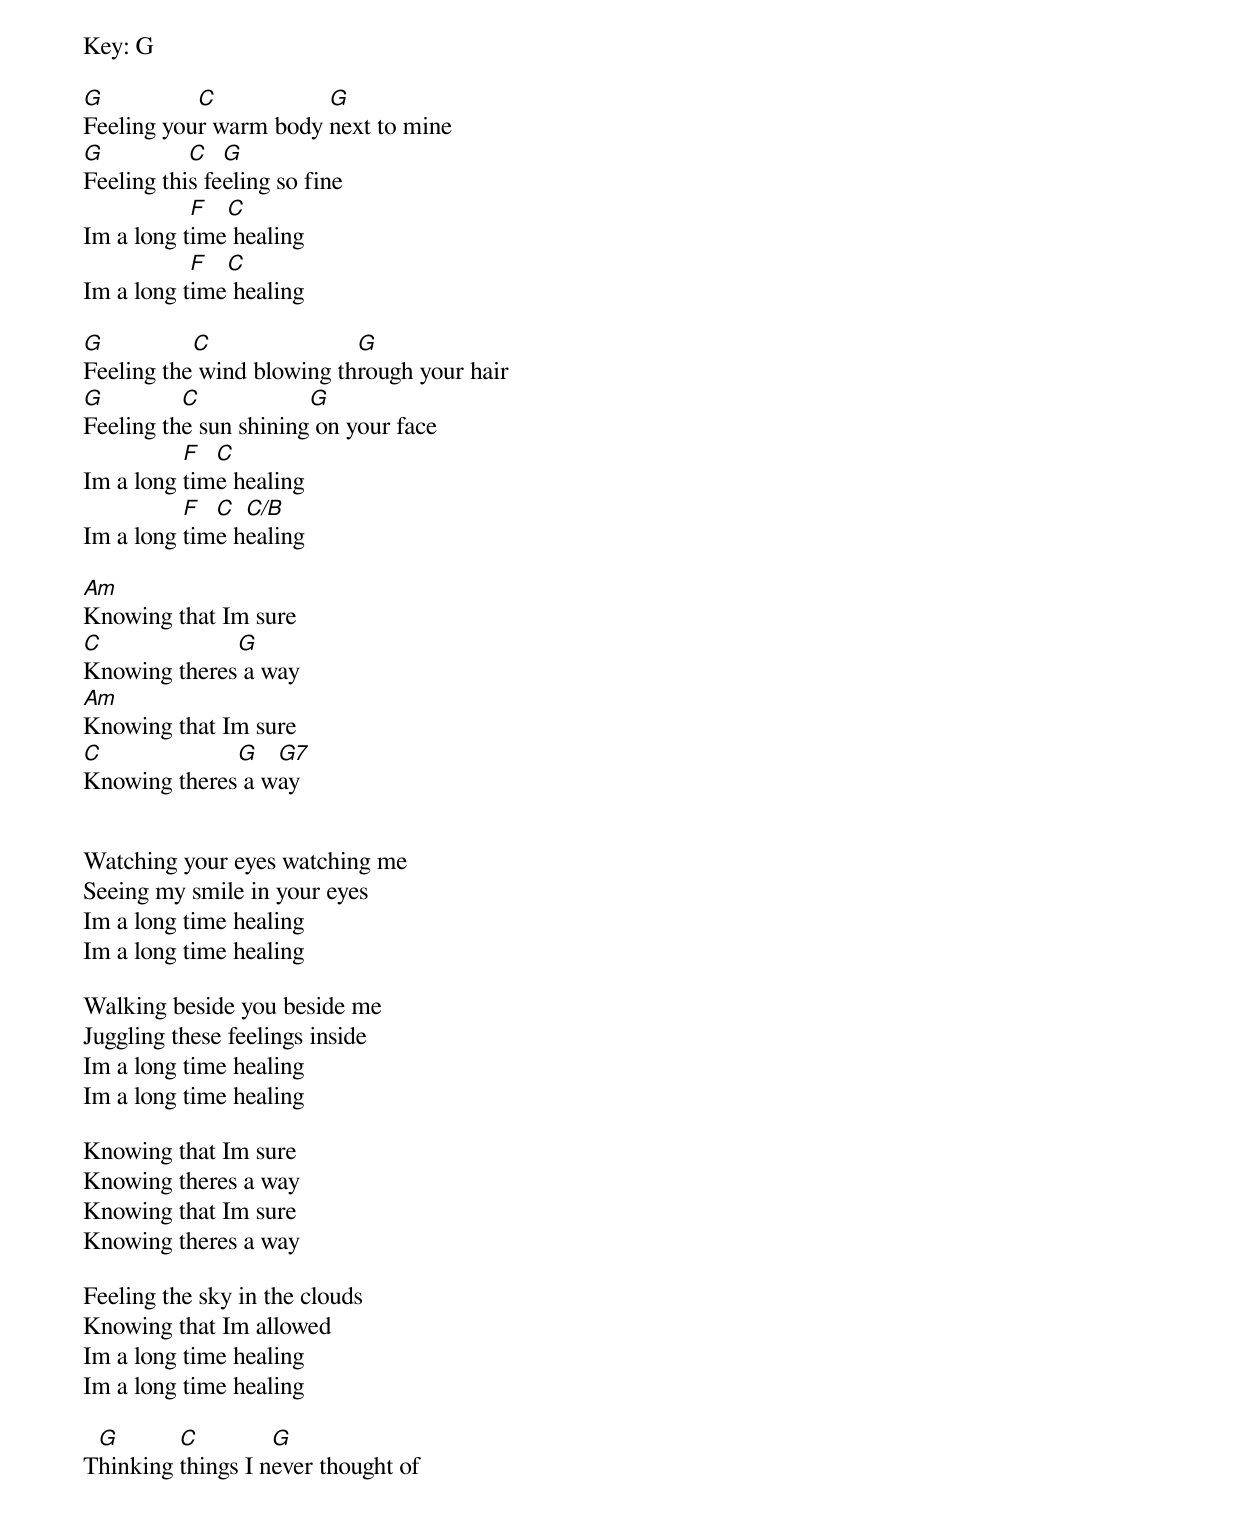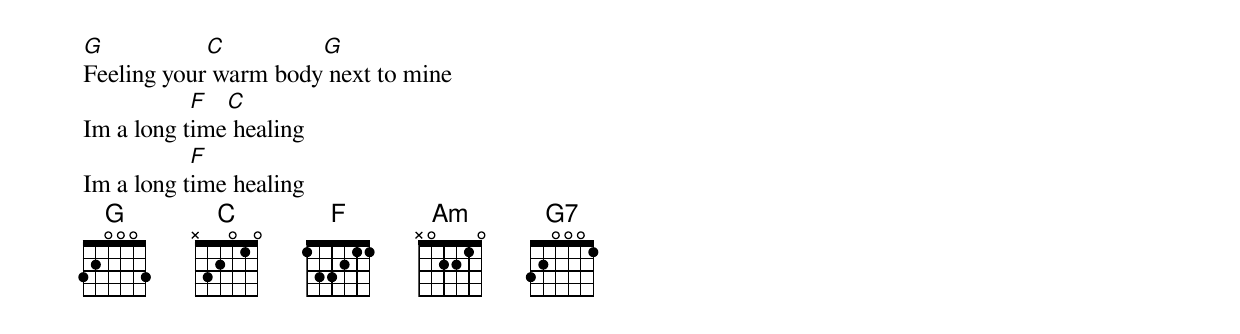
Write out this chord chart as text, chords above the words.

Key: G

G          C           G
Feeling your warm body next to mine
G          C   G
Feeling this feeling so fine
           F  C
Im a long time healing
           F  C
Im a long time healing

G          C               G
Feeling the wind blowing through your hair
G         C            G
Feeling the sun shining on your face
          F  C
Im a long time healing
          F  C  C/B
Im a long time healing

Am
Knowing that Im sure
C             G
Knowing theres a way
Am
Knowing that Im sure
C             G   G7
Knowing theres a way


Watching your eyes watching me
Seeing my smile in your eyes
Im a long time healing
Im a long time healing

Walking beside you beside me
Juggling these feelings inside
Im a long time healing
Im a long time healing

Knowing that Im sure
Knowing theres a way
Knowing that Im sure
Knowing theres a way

Feeling the sky in the clouds
Knowing that Im allowed
Im a long time healing
Im a long time healing

 G       C         G
Thinking things I never thought of
G           C         G
Feeling your warm body next to mine
           F  C
Im a long time healing
           F
Im a long time healing
